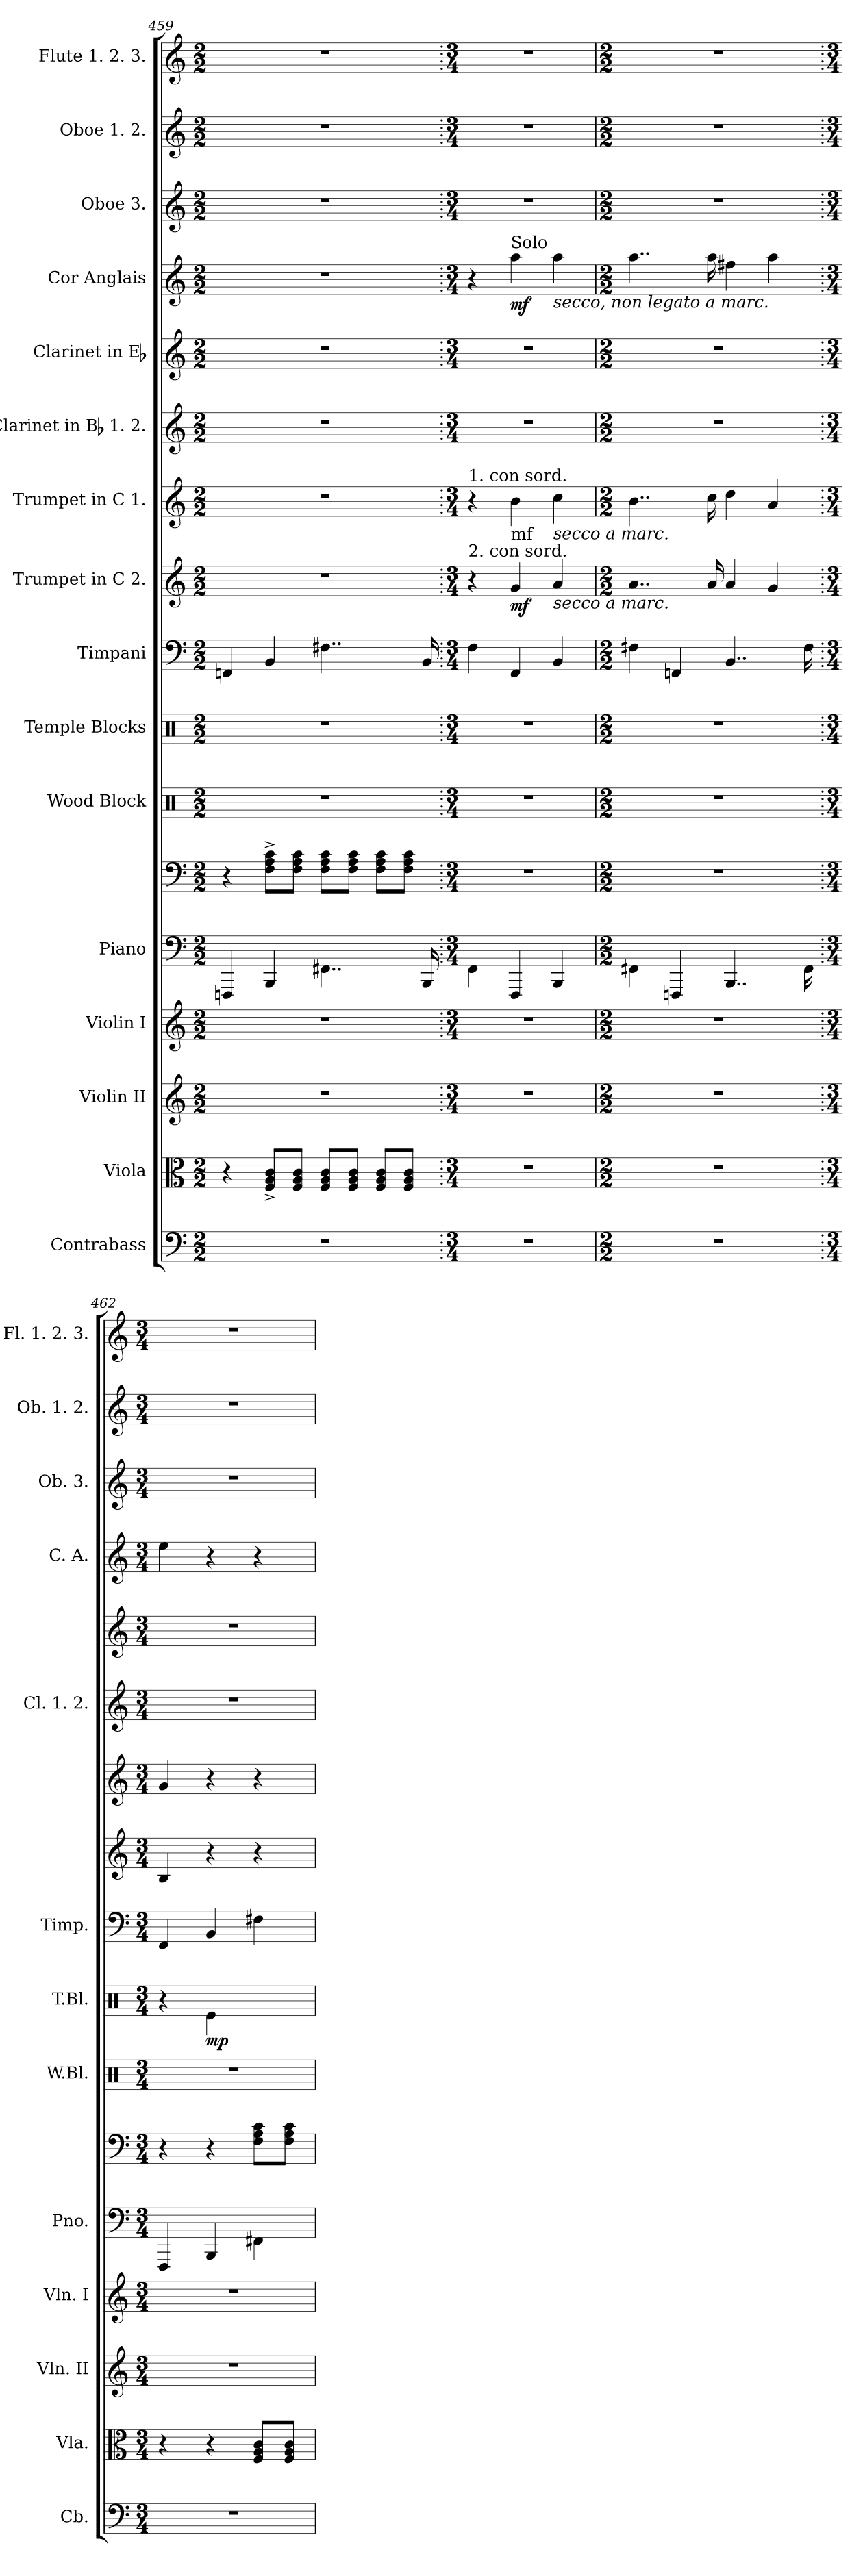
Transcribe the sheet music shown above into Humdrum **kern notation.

**kern	**kern	**kern	**kern	**kern	**kern	**kern	**kern	**dynam	**kern	**kern	**dynam	**kern	**kern	**kern	**kern	**dynam	**kern	**kern	**kern
*part16	*part15	*part14	*part13	*part12	*part12	*part11	*part10	*part10	*part9	*part8	*part8	*part7	*part6	*part5	*part4	*part4	*part3	*part2	*part1
*staff17	*staff16	*staff15	*staff14	*staff13	*staff12	*staff11	*staff10	*staff10	*staff9	*staff8	*staff8	*staff7	*staff6	*staff5	*staff4	*staff4	*staff3	*staff2	*staff1
*I"Contrabass	*I"Viola	*I"Violin II	*I"Violin I	*I"Piano	*	*I"Wood Block	*I"Temple Blocks	*	*I"Timpani	*I"Trumpet in C 2.	*	*I"Trumpet in C 1.	*I"Clarinet in Bb 1. 2.	*I"Clarinet in Eb	*I"Cor Anglais	*	*I"Oboe 3.	*I"Oboe 1. 2.	*I"Flute 1. 2. 3.
*I'Cb.	*I'Vla.	*I'Vln. II	*I'Vln. I	*I'Pno.	*	*I'W.Bl.	*I'T.Bl.	*	*I'Timp.	*	*	*	*I'Cl. 1. 2.	*	*I'C. A.	*	*I'Ob. 3.	*I'Ob. 1. 2.	*I'Fl. 1. 2. 3.
*clefF4	*clefC3	*clefG2	*clefG2	*clefF4	*clefF4	*clefX	*clefX	*	*clefF4	*clefG2	*	*clefG2	*clefG2	*clefG2	*clefG2	*	*clefG2	*clefG2	*clefG2
*ITrd7c12	*	*	*	*	*	*	*	*	*	*	*	*	*ITrd1c2	*ITrd-2c-3	*ITrd4c7	*	*	*	*
*k[]	*k[]	*k[]	*k[]	*k[]	*k[]	*k[]	*k[]	*	*k[]	*k[]	*	*k[]	*k[b-e-]	*k[b-e-a-]	*k[b-]	*	*k[]	*k[]	*k[]
*M2/2	*M2/2	*M2/2	*M2/2	*M2/2	*M2/2	*M2/2	*M2/2	*	*M2/2	*M2/2	*	*M2/2	*M2/2	*M2/2	*M2/2	*	*M2/2	*M2/2	*M2/2
=459	=459	=459	=459	=459	=459	=459	=459	=459	=459	=459	=459	=459	=459	=459	=459	=459	=459	=459	=459
1r	4r	1r	1r	4FFFni/	4r	1r	1r	.	4FFni/	1r	.	1r	1r	1r	1r	.	1r	1r	1r
.	8Fi/^ 8Ai^ 8ci^L	.	.	4BBBi/	8Fi\^ 8Ai^ 8ci^L	.	.	.	4BBi/	.	.	.	.	.	.	.	.	.	.
.	8Fi/ 8Ai 8ciJ	.	.	.	8Fi\ 8Ai 8ciJ	.	.	.	.	.	.	.	.	.	.	.	.	.	.
.	8Fi/ 8Ai 8ciL	.	.	4..FF#Xi\	8Fi\ 8Ai 8ciL	.	.	.	4..F#Xi\	.	.	.	.	.	.	.	.	.	.
.	8Fi/ 8Ai 8ciJ	.	.	.	8Fi\ 8Ai 8ciJ	.	.	.	.	.	.	.	.	.	.	.	.	.	.
.	8Fi/ 8Ai 8ciL	.	.	.	8Fi\ 8Ai 8ciL	.	.	.	.	.	.	.	.	.	.	.	.	.	.
.	8Fi/ 8Ai 8ciJ	.	.	.	8Fi\ 8Ai 8ciJ	.	.	.	.	.	.	.	.	.	.	.	.	.	.
.	.	.	.	16BBBi/	.	.	.	.	16BBi/	.	.	.	.	.	.	.	.	.	.
=460.	=460.	=460.	=460.	=460.	=460.	=460.	=460.	=460.	=460.	=460.	=460.	=460.	=460.	=460.	=460.	=460.	=460.	=460.	=460.
*M3/4	*M3/4	*M3/4	*M3/4	*M3/4	*M3/4	*M3/4	*M3/4	*	*M3/4	*M3/4	*	*M3/4	*M3/4	*M3/4	*M3/4	*	*M3/4	*M3/4	*M3/4
!	!	!	!	!	!	!	!	!	!	!	!	!LO:TX:a:t=1. con sord.	!	!	!	!	!	!	!
!	!	!	!	!	!	!	!	!	!	!LO:TX:a:t=2. con sord.	!	!	!	!	!	!	!	!	!
!LO:N:vis=1	!LO:N:vis=1	!LO:N:vis=1	!LO:N:vis=1	!	!LO:N:vis=1	!LO:N:vis=1	!LO:N:vis=1	!	!	!	!	!	!LO:N:vis=1	!LO:N:vis=1	!	!	!LO:N:vis=1	!LO:N:vis=1	!LO:N:vis=1
2.r	2.r	2.r	2.r	4FFi\	2.r	2.r	2.r	.	4Fi\	4r	.	4r	2.r	2.r	4r	.	2.r	2.r	2.r
!	!	!	!	!	!	!	!	!	!	!	!	!	!	!	!LO:TX:a:t=Solo	!	!	!	!
!	!	!	!	!	!	!	!	!	!	!	!	!LO:TX:b:t=mf	!	!	!	!	!	!	!
.	.	.	.	4FFFi/	.	.	.	.	4FFi/	4gi/	mf	4bi\	.	.	4ddi\	mf	.	.	.
!	!	!	!	!	!	!	!	!	!	!	!	!	!	!	!LO:TX:b:i:t=secco, non legato a marc.	!	!	!	!
!	!	!	!	!	!	!	!	!	!	!	!	!LO:TX:b:i:t=secco a marc.	!	!	!	!	!	!	!
!	!	!	!	!	!	!	!	!	!	!LO:TX:b:i:t=secco a marc.	!	!	!	!	!	!	!	!	!
.	.	.	.	4BBBi/	.	.	.	.	4BBi/	4ai/	.	4cci\	.	.	4ddi\	.	.	.	.
=461	=461	=461	=461	=461	=461	=461	=461	=461	=461	=461	=461	=461	=461	=461	=461	=461	=461	=461	=461
*M2/2	*M2/2	*M2/2	*M2/2	*M2/2	*M2/2	*M2/2	*M2/2	*	*M2/2	*M2/2	*	*M2/2	*M2/2	*M2/2	*M2/2	*	*M2/2	*M2/2	*M2/2
1r	1r	1r	1r	4FF#Xi\	1r	1r	1r	.	4F#Xi\	4..ai/	.	4..bi\	1r	1r	4..ddi\	.	1r	1r	1r
.	.	.	.	4FFFni/	.	.	.	.	4FFni/	.	.	.	.	.	.	.	.	.	.
.	.	.	.	.	.	.	.	.	.	16ai/	.	16cci\	.	.	16ddi\	.	.	.	.
.	.	.	.	4..BBBi/	.	.	.	.	4..BBi/	4ai/	.	4ddi\	.	.	4bni\	.	.	.	.
.	.	.	.	.	.	.	.	.	.	4gi/	.	4ai/	.	.	4ddi\	.	.	.	.
.	.	.	.	16FF#i\	.	.	.	.	16F#i\	.	.	.	.	.	.	.	.	.	.
=462.	=462.	=462.	=462.	=462.	=462.	=462.	=462.	=462.	=462.	=462.	=462.	=462.	=462.	=462.	=462.	=462.	=462.	=462.	=462.
*M3/4	*M3/4	*M3/4	*M3/4	*M3/4	*M3/4	*M3/4	*M3/4	*	*M3/4	*M3/4	*	*M3/4	*M3/4	*M3/4	*M3/4	*	*M3/4	*M3/4	*M3/4
!LO:N:vis=1	!	!LO:N:vis=1	!LO:N:vis=1	!	!	!LO:N:vis=1	!	!	!	!	!	!	!LO:N:vis=1	!LO:N:vis=1	!	!	!LO:N:vis=1	!LO:N:vis=1	!LO:N:vis=1
2.r	4r	2.r	2.r	4FFFi/	4r	2.r	4r	.	4FFi/	4Bi/	.	4gi/	2.r	2.r	4ai\	.	2.r	2.r	2.r
.	4r	.	.	4BBBi/	4r	.	4Rei\	mp	4BBi/	4r	.	4r	.	.	4r	.	.	.	.
.	8Fi/ 8Ai 8ciL	.	.	4FF#Xi\	8Fi\ 8Ai 8ciL	.	4Ri\	.	4F#Xi\	4r	.	4r	.	.	4r	.	.	.	.
.	8Fi/ 8Ai 8ciJ	.	.	.	8Fi\ 8Ai 8ciJ	.	.	.	.	.	.	.	.	.	.	.	.	.	.
=	=	=	=	=	=	=	=	=	=	=	=	=	=	=	=	=	=	=	=
*-	*-	*-	*-	*-	*-	*-	*-	*-	*-	*-	*-	*-	*-	*-	*-	*-	*-	*-	*-
